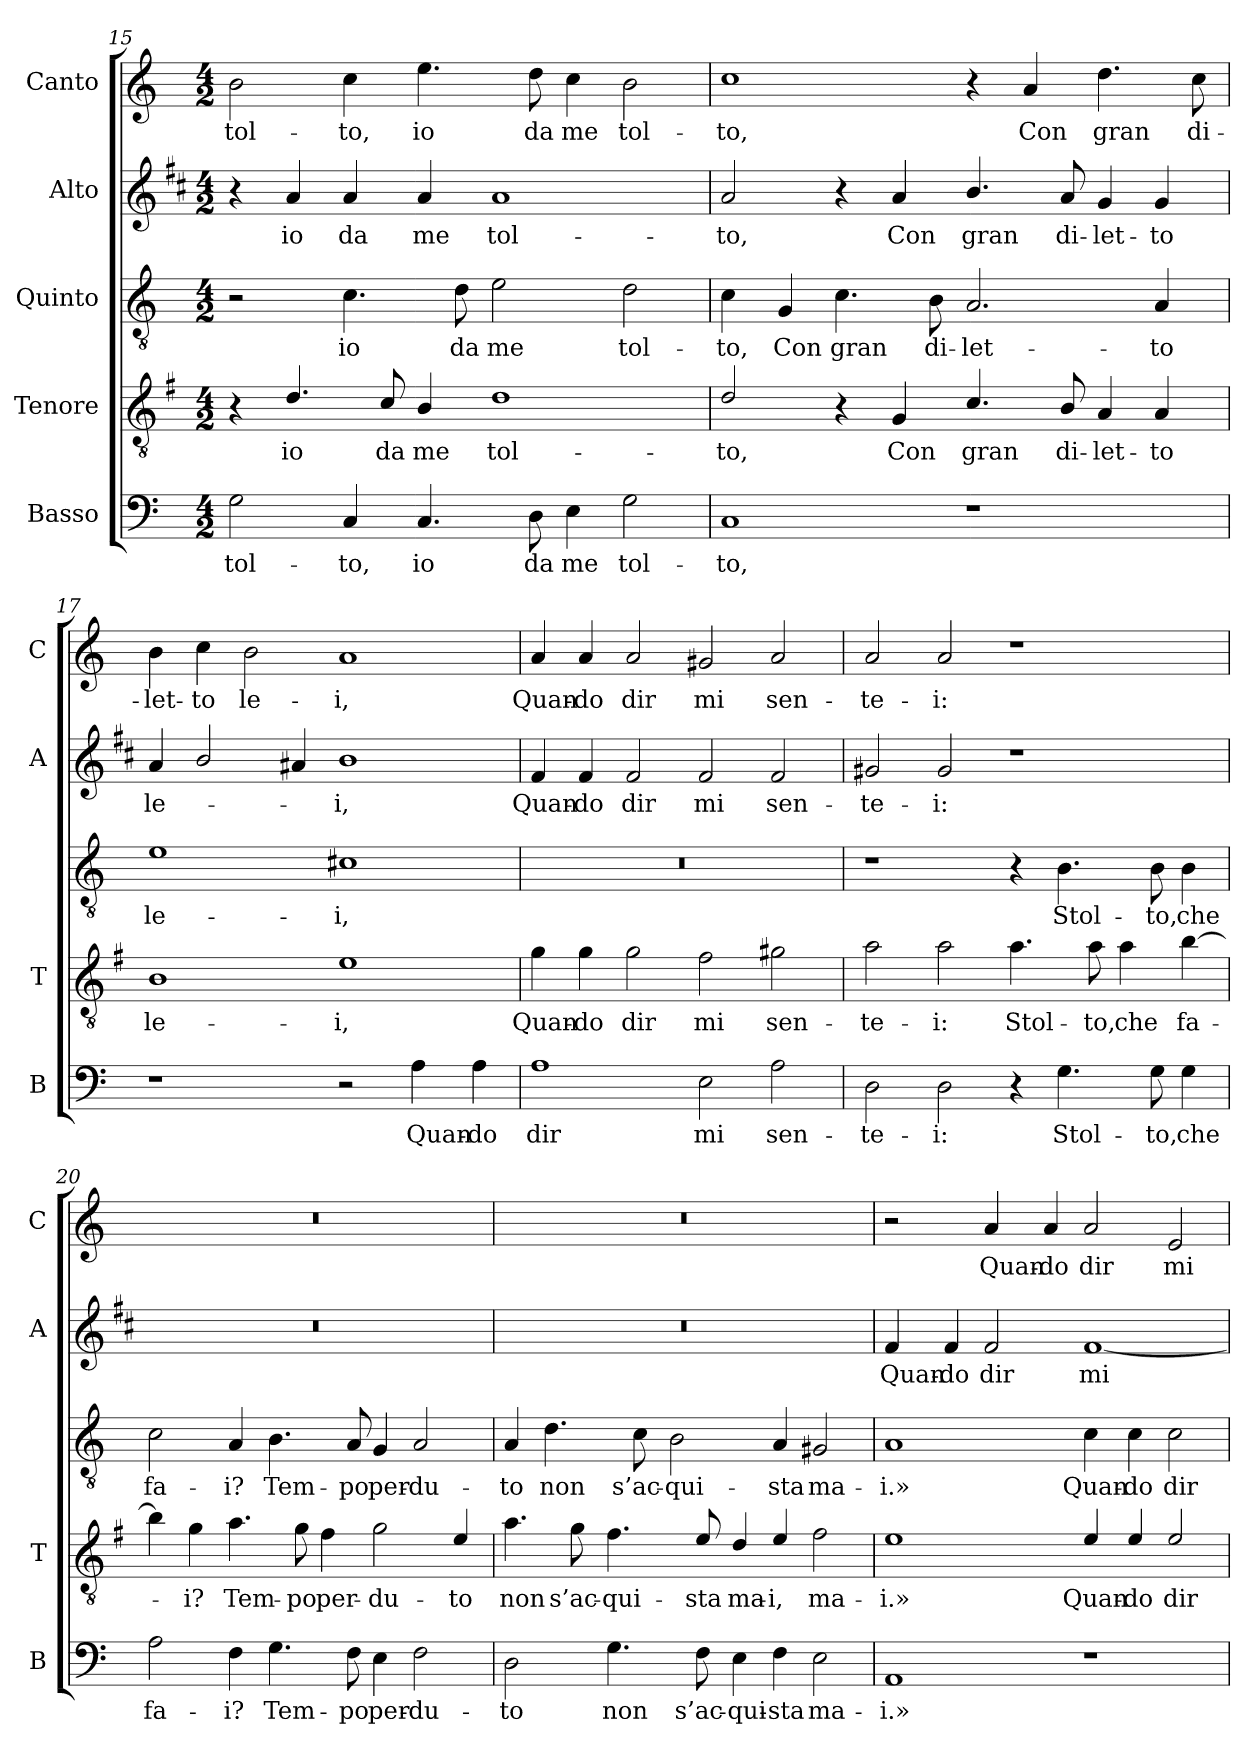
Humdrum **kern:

**kern	**text	**kern	**text	**kern	**text	**kern	**text	**kern	**text
*part5	*part5	*part4	*part4	*part3	*part3	*part2	*part2	*part1	*part1
*staff5	*staff5	*staff4	*staff4	*staff3	*staff3	*staff2	*staff2	*staff1	*staff1
*I"Basso	*	*I"Tenore	*	*I"Quinto	*	*I"Alto	*	*I"Canto	*
*I'B	*	*I'T	*	*	*	*I'A	*	*I'C	*
*clefF4	*	*clefGv2	*	*clefGv2	*	*clefG2	*	*clefG2	*
*	*	*ITrd4c7	*	*	*	*ITrd1c2	*	*	*
*k[]	*	*k[]	*	*k[]	*	*k[]	*	*k[]	*
*C:	*	*C:	*	*C:	*	*C:	*	*C:	*
*M4/2	*	*M4/2	*	*M4/2	*	*M4/2	*	*M4/2	*
=15	=15	=15	=15	=15	=15	=15	=15	=15	=15
!	!LO:LY:b	!	!	!	!	!	!	!	!LO:LY:b
2G\	tol-	4r	.	2r	.	4r	.	2b\	tol-
!	!	!	!LO:LY:b	!	!	!	!LO:LY:b	!	!
.	.	4.G/	io	.	.	4g/	io	.	.
!	!LO:LY:b	!	!	!	!LO:LY:b	!	!LO:LY:b	!	!LO:LY:b
4C/	-to,	.	.	4.c\	io	4g/	da	4cc\	-to,
!	!	!	!LO:LY:b	!	!	!	!	!	!
.	.	8F/	da	.	.	.	.	.	.
!	!LO:LY:b	!	!LO:LY:b	!	!	!	!LO:LY:b	!	!LO:LY:b
4.C/	io	4E/	me	.	.	4g/	me	4.ee\	io
!	!	!	!	!	!LO:LY:b	!	!	!	!
.	.	.	.	8d\	da	.	.	.	.
!	!	!	!LO:LY:b	!	!LO:LY:b	!	!LO:LY:b	!	!
.	.	1G	tol-	2e\	me	1g	tol-	.	.
!	!LO:LY:b	!	!	!	!	!	!	!	!LO:LY:b
8D\	da	.	.	.	.	.	.	8dd\	da
!	!LO:LY:b	!	!	!	!	!	!	!	!LO:LY:b
4E\	me	.	.	.	.	.	.	4cc\	me
!	!LO:LY:b	!	!	!	!LO:LY:b	!	!	!	!LO:LY:b
2G\	tol-	.	.	2d\	tol-	.	.	2b\	tol-
!!LO:LB:g=z
=16	=16	=16	=16	=16	=16	=16	=16	=16	=16
!	!LO:LY:b	!	!LO:LY:b	!	!LO:LY:b	!	!LO:LY:b	!	!LO:LY:b
1C	-to,	2G/	-to,	4c\	-to,	2g/	-to,	1cc	-to,
!	!	!	!	!	!LO:LY:b	!	!	!	!
.	.	.	.	4G/	Con	.	.	.	.
!	!	!	!	!	!LO:LY:b	!	!	!	!
.	.	4r	.	4.c\	gran	4r	.	.	.
!	!	!	!LO:LY:b	!	!	!	!LO:LY:b	!	!
.	.	4C/	Con	.	.	4g/	Con	.	.
!	!	!	!	!	!LO:LY:b	!	!	!	!
.	.	.	.	8B\	di-	.	.	.	.
!	!	!	!LO:LY:b	!	!LO:LY:b	!	!LO:LY:b	!	!
1r	.	4.F/	gran	2.A/	-let-	4.a/	gran	4r	.
!	!	!	!	!	!	!	!	!	!LO:LY:b
.	.	.	.	.	.	.	.	4a/	Con
!	!	!	!LO:LY:b	!	!	!	!LO:LY:b	!	!
.	.	8E/	di-	.	.	8g/	di-	.	.
!	!	!	!LO:LY:b	!	!	!	!LO:LY:b	!	!LO:LY:b
.	.	4D/	-let-	.	.	4f/	-let-	4.dd\	gran
!	!	!	!LO:LY:b	!	!LO:LY:b	!	!LO:LY:b	!	!
.	.	4D/	-to	4A/	-to	4f/	-to	.	.
!	!	!	!	!	!	!	!	!	!LO:LY:b
.	.	.	.	.	.	.	.	8cc\	di-
=17	=17	=17	=17	=17	=17	=17	=17	=17	=17
!	!	!	!LO:LY:b	!	!LO:LY:b	!	!LO:LY:b	!	!LO:LY:b
1r	.	1E	le-	1e	le-	4g/	le-	4b\	-let-
!	!	!	!	!	!	!	!	!	!LO:LY:b
.	.	.	.	.	.	2a/	.	4cc\	-to
!	!	!	!	!	!	!	!	!	!LO:LY:b
.	.	.	.	.	.	.	.	2b\	le-
.	.	.	.	.	.	4g#X/	.	.	.
!	!	!	!LO:LY:b	!	!LO:LY:b	!	!LO:LY:b	!	!LO:LY:b
2r	.	1A	-i,	1c#X	-i,	1a	-i,	1a	-i,
!	!LO:LY:b	!	!	!	!	!	!	!	!
4A\	Quan-	.	.	.	.	.	.	.	.
!	!LO:LY:b	!	!	!	!	!	!	!	!
4A\	-do	.	.	.	.	.	.	.	.
=18	=18	=18	=18	=18	=18	=18	=18	=18	=18
!	!LO:LY:b	!	!LO:LY:b	!	!	!	!LO:LY:b	!	!LO:LY:b
1A	dir	4c\	Quan-	0r	.	4e/	Quan-	4a/	Quan-
!	!	!	!LO:LY:b	!	!	!	!LO:LY:b	!	!LO:LY:b
.	.	4c\	-do	.	.	4e/	-do	4a/	-do
!	!	!	!LO:LY:b	!	!	!	!LO:LY:b	!	!LO:LY:b
.	.	2c\	dir	.	.	2e/	dir	2a/	dir
!	!LO:LY:b	!	!LO:LY:b	!	!	!	!LO:LY:b	!	!LO:LY:b
2E\	mi	2B\	mi	.	.	2e/	mi	2g#X/	mi
!	!LO:LY:b	!	!LO:LY:b	!	!	!	!LO:LY:b	!	!LO:LY:b
2A\	sen-	2c#X\	sen-	.	.	2e/	sen-	2a/	sen-
=19	=19	=19	=19	=19	=19	=19	=19	=19	=19
!	!LO:LY:b	!	!LO:LY:b	!	!	!	!LO:LY:b	!	!LO:LY:b
2D\	-te-	2d\	-te-	1r	.	2f#X/	-te-	2a/	-te-
!	!LO:LY:b	!	!LO:LY:b	!	!	!	!LO:LY:b	!	!LO:LY:b
2D\	-i:	2d\	-i:	.	.	2f#/	-i:	2a/	-i:
!	!	!	!LO:LY:b	!	!	!	!	!	!
4r	.	4.d\	Stol-	4r	.	1r	.	1r	.
!	!LO:LY:b	!	!	!	!LO:LY:b	!	!	!	!
4.G\	Stol-	.	.	4.B\	Stol-	.	.	.	.
!	!	!	!LO:LY:b	!	!	!	!	!	!
.	.	8d\	-to,	.	.	.	.	.	.
!	!	!	!LO:LY:b	!	!	!	!	!	!
.	.	4d\	che	.	.	.	.	.	.
!	!LO:LY:b	!	!	!	!LO:LY:b	!	!	!	!
8G\	-to,	.	.	8B\	-to,	.	.	.	.
!	!LO:LY:b	!	!LO:LY:b	!	!LO:LY:b	!	!	!	!
4G\	che	[4e\	fa-	4B\	che	.	.	.	.
!!LO:LB:g=z
=20	=20	=20	=20	=20	=20	=20	=20	=20	=20
!	!LO:LY:b	!	!	!	!LO:LY:b	!	!	!	!
2A\	fa-	4e\]	.	2c\	fa-	0r	.	0r	.
!	!	!	!LO:LY:b	!	!	!	!	!	!
.	.	4c\	-i?	.	.	.	.	.	.
!	!LO:LY:b	!	!LO:LY:b	!	!LO:LY:b	!	!	!	!
4F\	-i?	4.d\	Tem-	4A/	-i?	.	.	.	.
!	!LO:LY:b	!	!	!	!LO:LY:b	!	!	!	!
4.G\	Tem-	.	.	4.B\	Tem-	.	.	.	.
!	!	!	!LO:LY:b	!	!	!	!	!	!
.	.	8c\	-po	.	.	.	.	.	.
!	!	!	!LO:LY:b	!	!	!	!	!	!
.	.	4B\	per-	.	.	.	.	.	.
!	!LO:LY:b	!	!	!	!LO:LY:b	!	!	!	!
8F\	-po	.	.	8A/	-po	.	.	.	.
!	!LO:LY:b	!	!LO:LY:b	!	!LO:LY:b	!	!	!	!
4E\	per-	2c\	-du-	4G/	per-	.	.	.	.
!	!LO:LY:b	!	!	!	!LO:LY:b	!	!	!	!
2F\	-du-	.	.	2A/	-du-	.	.	.	.
!	!	!	!LO:LY:b	!	!	!	!	!	!
.	.	4A/	-to	.	.	.	.	.	.
=21	=21	=21	=21	=21	=21	=21	=21	=21	=21
!	!LO:LY:b	!	!LO:LY:b	!	!LO:LY:b	!	!	!	!
2D\	-to	4.d\	non	4A/	-to	0r	.	0r	.
!	!	!	!	!	!LO:LY:b	!	!	!	!
.	.	.	.	4.d\	non	.	.	.	.
!	!	!	!LO:LY:b	!	!	!	!	!	!
.	.	8c\	s’ac-	.	.	.	.	.	.
!	!LO:LY:b	!	!LO:LY:b	!	!	!	!	!	!
4.G\	non	4.B\	-qui-	.	.	.	.	.	.
!	!	!	!	!	!LO:LY:b	!	!	!	!
.	.	.	.	8c\	s’ac-	.	.	.	.
!	!	!	!	!	!LO:LY:b	!	!	!	!
.	.	.	.	2B\	-qui-	.	.	.	.
!	!LO:LY:b	!	!LO:LY:b	!	!	!	!	!	!
8F\	s’ac-	8A/	-sta	.	.	.	.	.	.
!	!LO:LY:b	!	!LO:LY:b	!	!	!	!	!	!
4E\	-qui-	4G/	ma-	.	.	.	.	.	.
!	!LO:LY:b	!	!LO:LY:b	!	!LO:LY:b	!	!	!	!
4F\	-sta	4A/	-i,	4A/	-sta	.	.	.	.
!	!LO:LY:b	!	!LO:LY:b	!	!LO:LY:b	!	!	!	!
2E\	ma-	2B\	ma-	2G#X/	ma-	.	.	.	.
=22	=22	=22	=22	=22	=22	=22	=22	=22	=22
!	!LO:LY:b	!	!LO:LY:b	!	!LO:LY:b	!	!LO:LY:b	!	!
1AA	-i.»	1A	-i.»	1A	-i.»	4e/	Quan-	2r	.
!	!	!	!	!	!	!	!LO:LY:b	!	!
.	.	.	.	.	.	4e/	-do	.	.
!	!	!	!	!	!	!	!LO:LY:b	!	!LO:LY:b
.	.	.	.	.	.	2e/	dir	4a/	Quan-
!	!	!	!	!	!	!	!	!	!LO:LY:b
.	.	.	.	.	.	.	.	4a/	-do
!	!	!	!LO:LY:b	!	!LO:LY:b	!	!LO:LY:b	!	!LO:LY:b
1r	.	4A/	Quan-	4c\	Quan-	[1e	mi	2a/	dir
!	!	!	!LO:LY:b	!	!LO:LY:b	!	!	!	!
.	.	4A/	-do	4c\	-do	.	.	.	.
!	!	!	!LO:LY:b	!	!LO:LY:b	!	!	!	!LO:LY:b
.	.	2A/	dir	2c\	dir	.	.	2e/	mi
=	=	=	=	=	=	=	=	=	=
*-	*-	*-	*-	*-	*-	*-	*-	*-	*-
